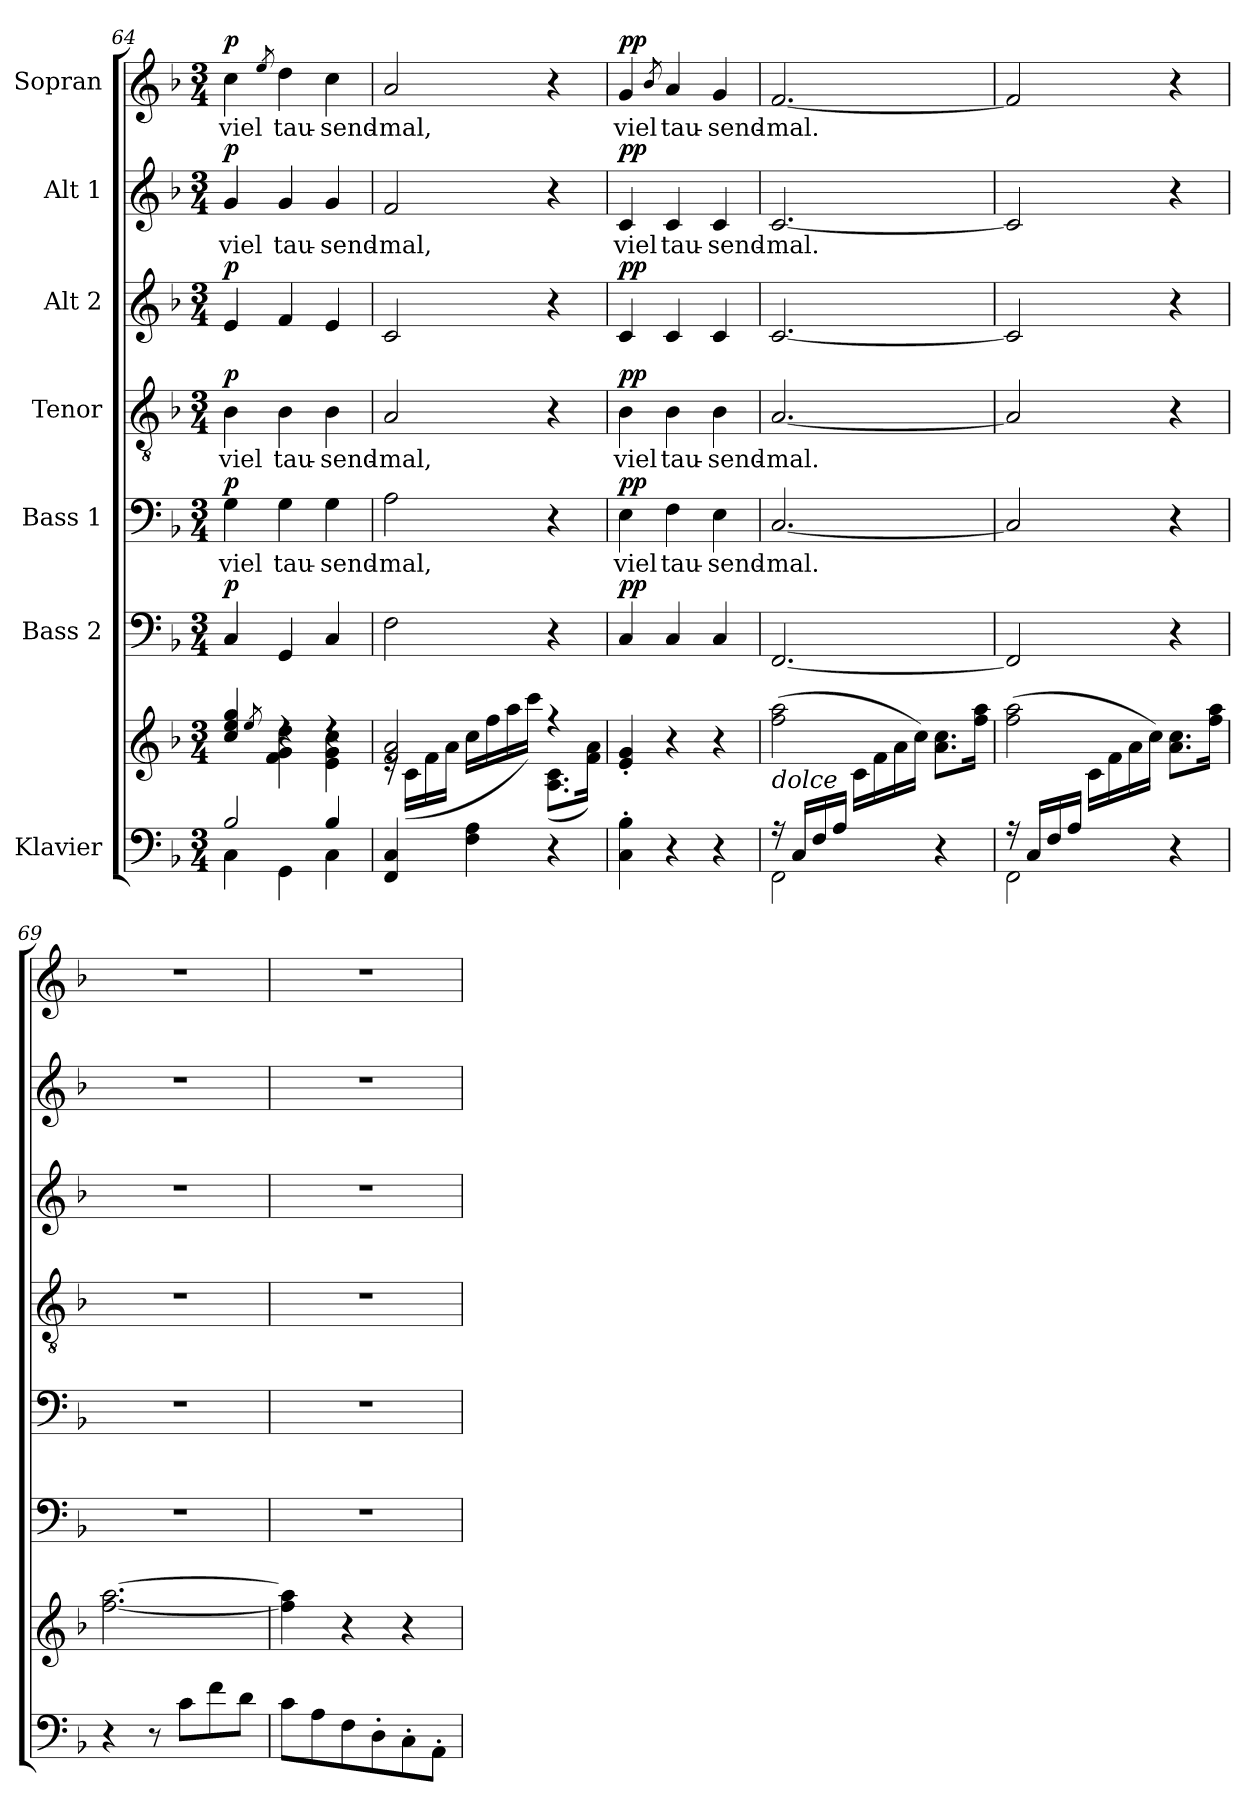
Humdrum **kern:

**kern	**kern	**kern	**dynam	**kern	**text	**dynam	**kern	**text	**dynam	**kern	**dynam	**kern	**text	**dynam	**kern	**text	**dynam
*part7	*part7	*part6	*part6	*part5	*part5	*part5	*part4	*part4	*part4	*part3	*part3	*part2	*part2	*part2	*part1	*part1	*part1
*staff8	*staff7	*staff6	*staff6	*staff5	*staff5	*staff5	*staff4	*staff4	*staff4	*staff3	*staff3	*staff2	*staff2	*staff2	*staff1	*staff1	*staff1
*I"Klavier	*	*I"Bass 2	*	*I"Bass 1	*	*	*I"Tenor	*	*	*I"Alt 2	*	*I"Alt 1	*	*	*I"Sopran	*	*
*clefF4	*clefG2	*clefF4	*	*clefF4	*	*	*clefGv2	*	*	*clefG2	*	*clefG2	*	*	*clefG2	*	*
*k[b-]	*k[b-]	*k[b-]	*	*k[b-]	*	*	*k[b-]	*	*	*k[b-]	*	*k[b-]	*	*	*k[b-]	*	*
*M3/4	*M3/4	*M3/4	*	*M3/4	*	*	*M3/4	*	*	*M3/4	*	*M3/4	*	*	*M3/4	*	*
=64	=64	=64	=64	=64	=64	=64	=64	=64	=64	=64	=64	=64	=64	=64	=64	=64	=64
*^	*^	*	*	*	*	*	*	*	*	*	*	*	*	*	*	*	*
!	!	!	!	!	!LO:DY:a	!	!LO:LY:b	!LO:DY:a	!	!LO:LY:b	!LO:DY:a	!	!LO:DY:a	!	!LO:LY:b	!LO:DY:a	!	!LO:LY:b	!LO:DY:a
2B-/	4C\	4cc/ 4ee/ 4gg/	4ryy	4C/	p	4G\	viel	p	4B-\	viel	p	4e/	p	4g/	viel	p	4cc\	viel	p
.	.	.	8qee/	.	.	.	.	.	.	.	.	.	.	.	.	.	8qee/	.	.
!	!	!	!	!	!	!	!LO:LY:b	!	!	!LO:LY:b	!	!	!	!	!LO:LY:b	!	!	!LO:LY:b	!
.	4GG\	4rdd	4f\ 4g\ 4dd\	4GG/	.	4G\	tau-	.	4B-\	tau-	.	4f/	.	4g/	tau-	.	4dd\	tau-	.
!	!	!	!	!	!	!	!LO:LY:b	!	!	!LO:LY:b	!	!	!	!	!LO:LY:b	!	!	!LO:LY:b	!
4B-/	4C\	4rdd	4e\ 4g\ 4cc\	4C/	.	4G\	-send-	.	4B-\	-send-	.	4e/	.	4g/	-send-	.	4cc\	-send-	.
=65	=65	=65	=65	=65	=65	=65	=65	=65	=65	=65	=65	=65	=65	=65	=65	=65	=65	=65	=65
!	!	!	!	!	!	!	!LO:LY:b	!	!	!LO:LY:b	!	!	!	!	!LO:LY:b	!	!	!LO:LY:b	!
*v	*v	*	*	*	*	*	*	*	*	*	*	*	*	*	*	*	*	*	*
4FF/ 4C/	2f/ 2a/	16re	2F\	.	2A\	-mal,	.	2A/	-mal,	.	2c/	.	2f/	-mal,	.	2a/	-mal,	.
.	.	(>16c\LL	.	.	.	.	.	.	.	.	.	.	.	.	.	.	.	.
.	.	16f\	.	.	.	.	.	.	.	.	.	.	.	.	.	.	.	.
.	.	16a\JJ	.	.	.	.	.	.	.	.	.	.	.	.	.	.	.	.
4F\ 4A\	.	16cc\LL	.	.	.	.	.	.	.	.	.	.	.	.	.	.	.	.
.	.	16ff\	.	.	.	.	.	.	.	.	.	.	.	.	.	.	.	.
.	.	16aa\	.	.	.	.	.	.	.	.	.	.	.	.	.	.	.	.
.	.	16ccc\JJ)	.	.	.	.	.	.	.	.	.	.	.	.	.	.	.	.
4r	4r	(>8.A\ 8.c\L	4r	.	4r	.	.	4r	.	.	4r	.	4r	.	.	4r	.	.
.	.	16f\ 16a\Jk)	.	.	.	.	.	.	.	.	.	.	.	.	.	.	.	.
!!LO:PB:g=z
=66	=66	=66	=66	=66	=66	=66	=66	=66	=66	=66	=66	=66	=66	=66	=66	=66	=66	=66
!	!	!	!	!LO:DY:a	!	!LO:LY:b	!LO:DY:a	!	!LO:LY:b	!LO:DY:a	!	!LO:DY:a	!	!LO:LY:b	!LO:DY:a	!	!LO:LY:b	!LO:DY:a
*	*v	*v	*	*	*	*	*	*	*	*	*	*	*	*	*	*	*	*
4C\' 4B-\'	4e/' 4g/'	4C/	pp	4E\	viel	pp	4B-\	viel	pp	4c/	pp	4c/	viel	pp	4g/	viel	pp
.	.	.	.	.	.	.	.	.	.	.	.	.	.	.	8qb-/	.	.
!	!	!	!	!	!LO:LY:b	!	!	!LO:LY:b	!	!	!	!	!LO:LY:b	!	!	!LO:LY:b	!
4r	4r	4C/	.	4F\	tau-	.	4B-\	tau-	.	4c/	.	4c/	tau-	.	4a/	tau-	.
!	!	!	!	!	!LO:LY:b	!	!	!LO:LY:b	!	!	!	!	!LO:LY:b	!	!	!LO:LY:b	!
4r	4r	4C/	.	4E\	-send-	.	4B-\	-send-	.	4c/	.	4c/	-send-	.	4g/	-send-	.
=67	=67	=67	=67	=67	=67	=67	=67	=67	=67	=67	=67	=67	=67	=67	=67	=67	=67
*^	*^	*	*	*	*	*	*	*	*	*	*	*	*	*	*	*	*
!LO:TX:a:i:t=dolce	!	!	!	!	!	!	!	!	!	!	!	!	!	!	!	!	!	!	!
!	!	!	!	!	!	!	!LO:LY:b	!	!	!LO:LY:b	!	!	!	!	!LO:LY:b	!	!	!LO:LY:b	!
16r	2FF\	(2ff\ 2aa\	4ryy	[2.FF/	.	[2.C/	-mal.	.	[2.A/	-mal.	.	[2.c/	.	[2.c/	-mal.	.	[2.f/	-mal.	.
(16C/LL	.	.	.	.	.	.	.	.	.	.	.	.	.	.	.	.	.	.	.
16F/	.	.	.	.	.	.	.	.	.	.	.	.	.	.	.	.	.	.	.
16A/JJ	.	.	.	.	.	.	.	.	.	.	.	.	.	.	.	.	.	.	.
4ryy	.	.	16c\LL	.	.	.	.	.	.	.	.	.	.	.	.	.	.	.	.
.	.	.	16f\	.	.	.	.	.	.	.	.	.	.	.	.	.	.	.	.
.	.	.	16a\	.	.	.	.	.	.	.	.	.	.	.	.	.	.	.	.
.	.	.	16cc\JJ)	.	.	.	.	.	.	.	.	.	.	.	.	.	.	.	.
4r	4ryy	8.a\ 8.cc\L	4ryy	.	.	.	.	.	.	.	.	.	.	.	.	.	.	.	.
.	.	16ff\ 16aa\Jk)	.	.	.	.	.	.	.	.	.	.	.	.	.	.	.	.	.
=68	=68	=68	=68	=68	=68	=68	=68	=68	=68	=68	=68	=68	=68	=68	=68	=68	=68	=68	=68
16r	2FF\	(2ff\ 2aa\	4ryy	2FF/]	.	2C/]	.	.	2A/]	.	.	2c/]	.	2c/]	.	.	2f/]	.	.
(16C/LL	.	.	.	.	.	.	.	.	.	.	.	.	.	.	.	.	.	.	.
16F/	.	.	.	.	.	.	.	.	.	.	.	.	.	.	.	.	.	.	.
16A/JJ	.	.	.	.	.	.	.	.	.	.	.	.	.	.	.	.	.	.	.
4ryy	.	.	16c\LL	.	.	.	.	.	.	.	.	.	.	.	.	.	.	.	.
.	.	.	16f\	.	.	.	.	.	.	.	.	.	.	.	.	.	.	.	.
.	.	.	16a\	.	.	.	.	.	.	.	.	.	.	.	.	.	.	.	.
.	.	.	16cc\JJ)	.	.	.	.	.	.	.	.	.	.	.	.	.	.	.	.
4r	4ryy	8.a\ 8.cc\L	4ryy	4r	.	4r	.	.	4r	.	.	4r	.	4r	.	.	4r	.	.
.	.	16ff\ 16aa\Jk)	.	.	.	.	.	.	.	.	.	.	.	.	.	.	.	.	.
*v	*v	*	*	*	*	*	*	*	*	*	*	*	*	*	*	*	*	*	*
*	*v	*v	*	*	*	*	*	*	*	*	*	*	*	*	*	*	*	*
=69	=69	=69	=69	=69	=69	=69	=69	=69	=69	=69	=69	=69	=69	=69	=69	=69	=69
4r	[2.ff\ [2.aa\	2.r	.	2.r	.	.	2.r	.	.	2.r	.	2.r	.	.	2.r	.	.
8r	.	.	.	.	.	.	.	.	.	.	.	.	.	.	.	.	.
8c\L	.	.	.	.	.	.	.	.	.	.	.	.	.	.	.	.	.
8f\	.	.	.	.	.	.	.	.	.	.	.	.	.	.	.	.	.
8d\J	.	.	.	.	.	.	.	.	.	.	.	.	.	.	.	.	.
=70	=70	=70	=70	=70	=70	=70	=70	=70	=70	=70	=70	=70	=70	=70	=70	=70	=70
8c\L	4ff\] 4aa\]	2.r	.	2.r	.	.	2.r	.	.	2.r	.	2.r	.	.	2.r	.	.
8A\	.	.	.	.	.	.	.	.	.	.	.	.	.	.	.	.	.
8F\	4r	.	.	.	.	.	.	.	.	.	.	.	.	.	.	.	.
8D'\	.	.	.	.	.	.	.	.	.	.	.	.	.	.	.	.	.
8C'\	4r	.	.	.	.	.	.	.	.	.	.	.	.	.	.	.	.
8AA'\J	.	.	.	.	.	.	.	.	.	.	.	.	.	.	.	.	.
=	=	=	=	=	=	=	=	=	=	=	=	=	=	=	=	=	=
*-	*-	*-	*-	*-	*-	*-	*-	*-	*-	*-	*-	*-	*-	*-	*-	*-	*-
